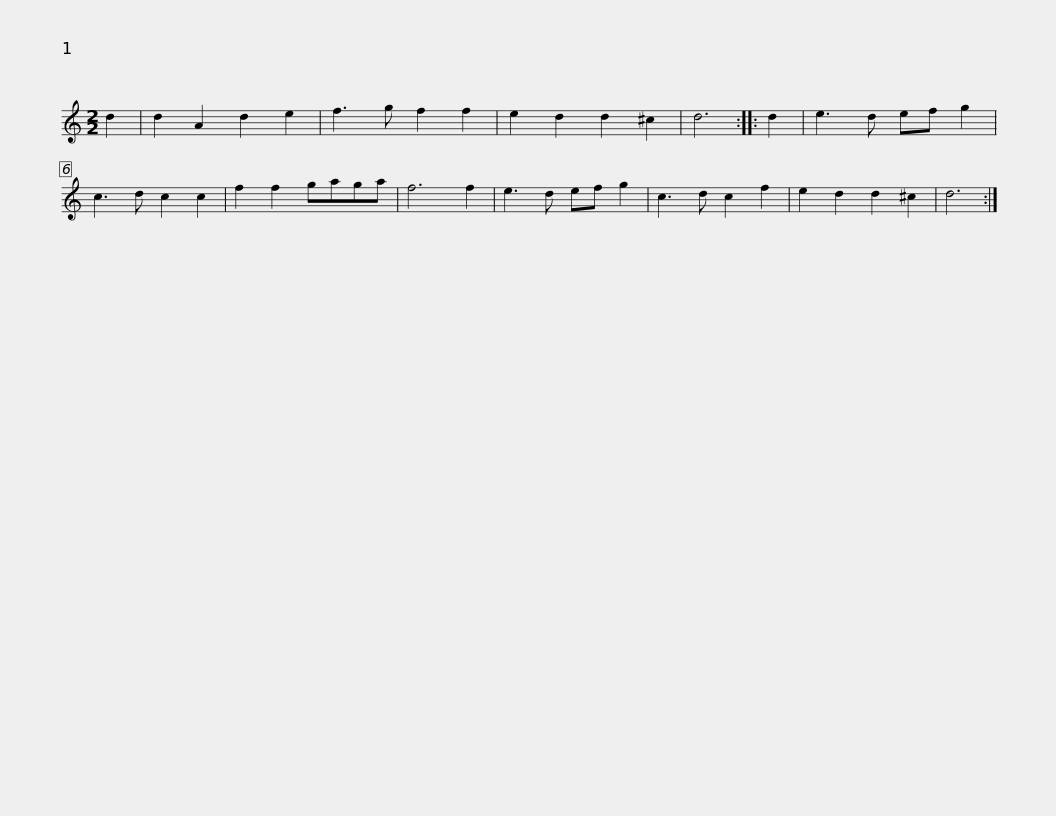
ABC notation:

X:1
L:1/8
M:2/2
I:linebreak $
K:C
V:1 treble
V:1
 d2 | d2 A2 d2 e2 | f3 g f2 f2 | e2 d2 d2 ^c2 | d6 :: %5
 d2 | e3 d ef g2 | c3 d c2 c2 | f2 f2 gaga | f6 f2 |$ %10
 e3 d ef g2 | c3 d c2 f2 | e2 d2 d2 ^c2 | d6 :| %14
